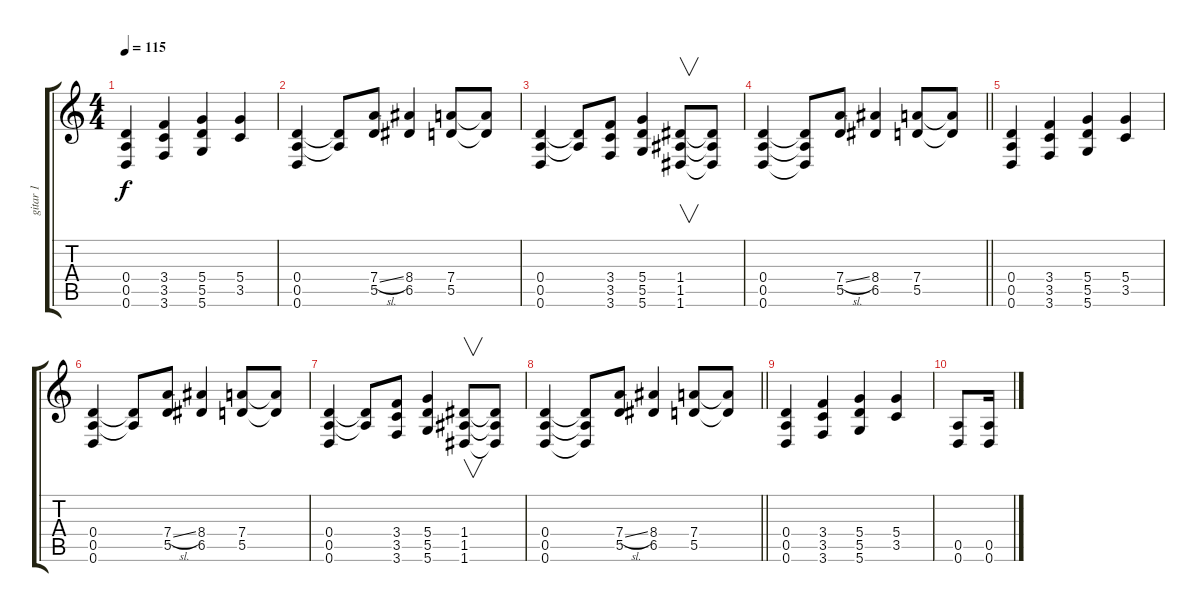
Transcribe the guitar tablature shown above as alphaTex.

\track ("gitar 1" "gitar 1") {instrument distortionguitar}
\staff {score tabs}
\tuning (E4 B3 G3 D3 A2 D2) {hide}
\ts (4 4)
\tempo 115
\clef g2
\ks c
(0.4 0.5 0.6).4{dy f} (3.4 3.5 3.6).4 (5.4 5.5 5.6).4 (5.4 3.5).4 |
(0.4 0.5 0.6).4 (0.4{t} 0.5{t}).8 (7.4{sl} 5.5).8 (8.4 6.5).4 (7.4 5.5).8 (7.4{t} 5.5{t}).8 |
(0.4 0.5 0.6).4 (0.4{t} 0.5{t}).8 (3.4 3.5 3.6).8 (5.4 5.5 5.6).4 (1.4 1.5 1.6).8{v} (1.4{t} 1.5{t} 1.6{t}).8 |
\barLineRight lightlight
(0.4 0.5 0.6).4 (0.4{t} 0.5{t} 0.6{t}).8 (7.4{sl} 5.5).8 (8.4 6.5).4 (7.4 5.5).8 (7.4{t} 5.5{t}).8 |
(0.4 0.5 0.6).4 (3.4 3.5 3.6).4 (5.4 5.5 5.6).4 (5.4 3.5).4 |
(0.4 0.5 0.6).4 (0.4{t} 0.5{t}).8 (7.4{sl} 5.5).8 (8.4 6.5).4 (7.4 5.5).8 (7.4{t} 5.5{t}).8 |
(0.4 0.5 0.6).4 (0.4{t} 0.5{t}).8 (3.4 3.5 3.6).8 (5.4 5.5 5.6).4 (1.4 1.5 1.6).8{v} (1.4{t} 1.5{t} 1.6{t}).8 |
\barLineRight lightlight
(0.4 0.5 0.6).4 (0.4{t} 0.5{t} 0.6{t}).8 (7.4{sl} 5.5).8 (8.4 6.5).4 (7.4 5.5).8 (7.4{t} 5.5{t}).8 |
(0.4 0.5 0.6).4 (3.4 3.5 3.6).4 (5.4 5.5 5.6).4 (5.4 3.5).4 |
(0.5 0.6).8 (0.5 0.6).16
